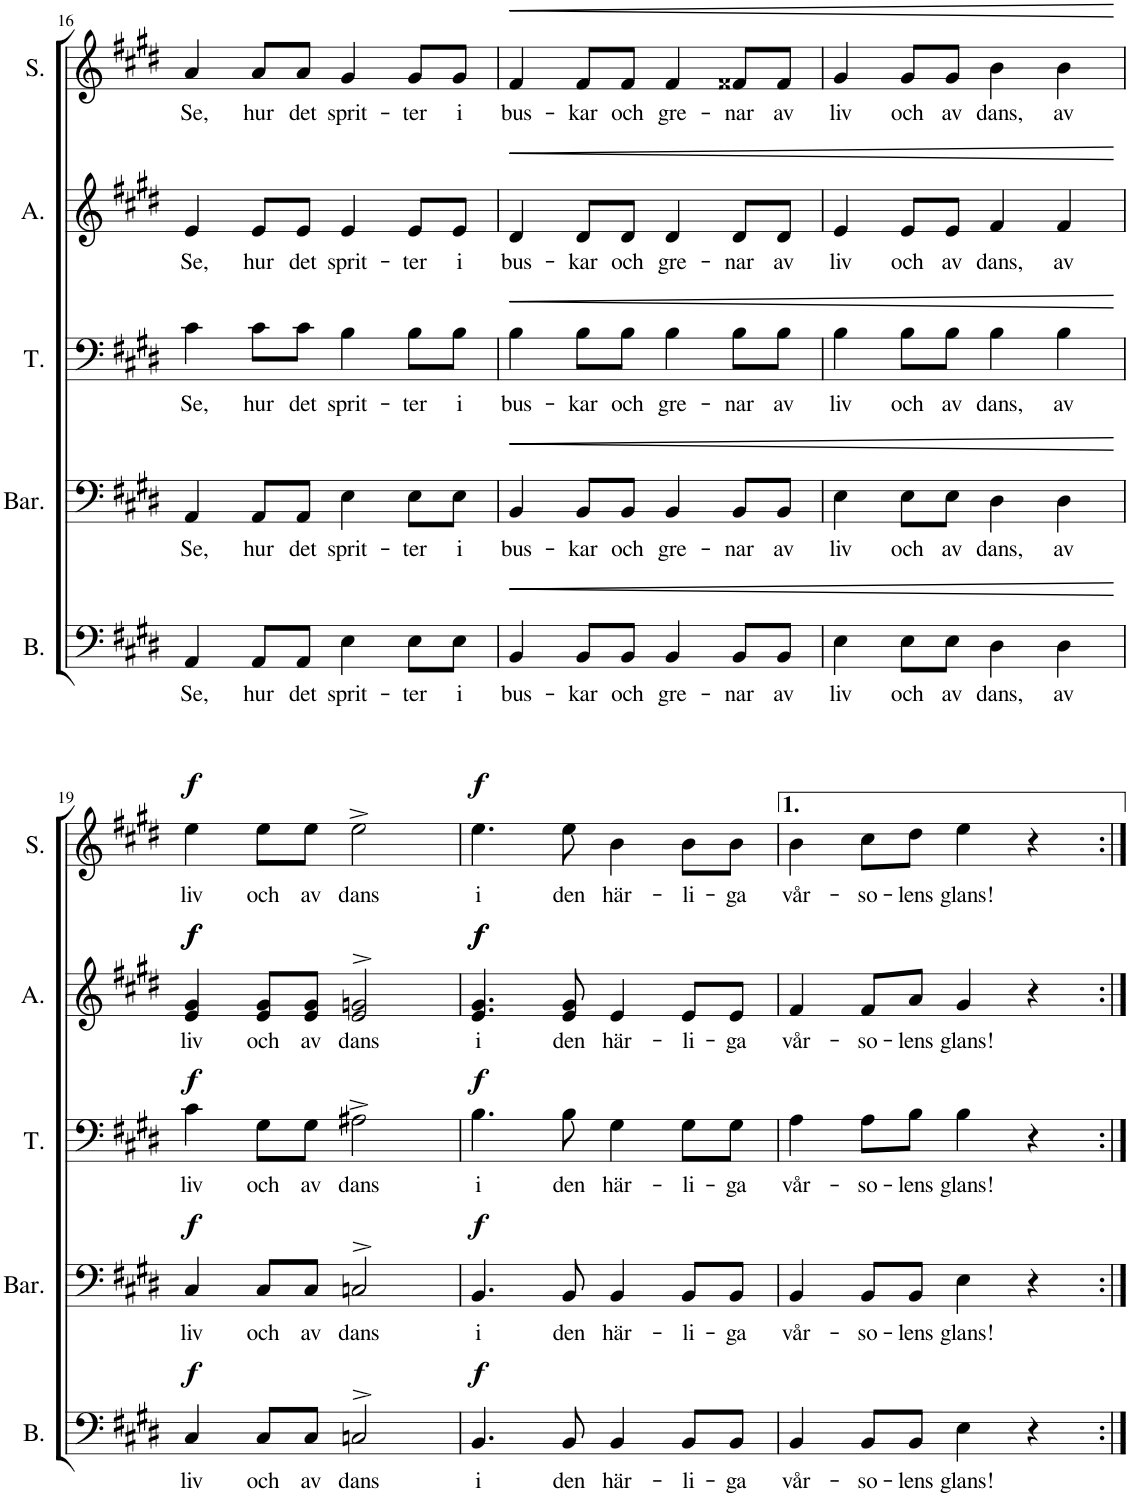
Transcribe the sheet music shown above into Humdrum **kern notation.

**kern	**text	**dynam	**kern	**text	**dynam	**kern	**text	**dynam	**kern	**text	**dynam	**kern	**text	**dynam
*part5	*part5	*part5	*part4	*part4	*part4	*part3	*part3	*part3	*part2	*part2	*part2	*part1	*part1	*part1
*staff5	*staff5	*staff5	*staff4	*staff4	*staff4	*staff3	*staff3	*staff3	*staff2	*staff2	*staff2	*staff1	*staff1	*staff1
*I"Bass	*	*	*I"Baritone	*	*	*I"Tenor	*	*	*I"Alto	*	*	*I"Soprano	*	*
*I'B.	*	*	*I'Bar.	*	*	*I'T.	*	*	*I'A.	*	*	*I'S.	*	*
!!LO:PB:g=z
*clefF4	*	*	*clefF4	*	*	*clefF4	*	*	*clefG2	*	*	*clefG2	*	*
*k[f#c#g#d#]	*	*	*k[f#c#g#d#]	*	*	*k[f#c#g#d#]	*	*	*k[f#c#g#d#]	*	*	*k[f#c#g#d#]	*	*
*M4/4	*	*	*M4/4	*	*	*M4/4	*	*	*M4/4	*	*	*M4/4	*	*
*met(c)	*	*	*met(c)	*	*	*met(c)	*	*	*met(c)	*	*	*met(c)	*	*
=16	=16	=16	=16	=16	=16	=16	=16	=16	=16	=16	=16	=16	=16	=16
!	!LO:LY:b	!	!	!LO:LY:b	!	!	!LO:LY:b	!	!	!LO:LY:b	!	!	!LO:LY:b	!
4AA/	Se,	.	4AA/	Se,	.	4c#\	Se,	.	4e/	Se,	.	4a/	Se,	.
!	!LO:LY:b	!	!	!LO:LY:b	!	!	!LO:LY:b	!	!	!LO:LY:b	!	!	!LO:LY:b	!
8AA/L	hur	.	8AA/L	hur	.	8c#\L	hur	.	8e/L	hur	.	8a/L	hur	.
!	!LO:LY:b	!	!	!LO:LY:b	!	!	!LO:LY:b	!	!	!LO:LY:b	!	!	!LO:LY:b	!
8AA/J	det	.	8AA/J	det	.	8c#\J	det	.	8e/J	det	.	8a/J	det	.
!	!LO:LY:b	!	!	!LO:LY:b	!	!	!LO:LY:b	!	!	!LO:LY:b	!	!	!LO:LY:b	!
4E\	sprit-	.	4E\	sprit-	.	4B\	sprit-	.	4e/	sprit-	.	4g#/	sprit-	.
!	!LO:LY:b	!	!	!LO:LY:b	!	!	!LO:LY:b	!	!	!LO:LY:b	!	!	!LO:LY:b	!
8E\L	-ter	.	8E\L	-ter	.	8B\L	-ter	.	8e/L	-ter	.	8g#/L	-ter	.
!	!LO:LY:b	!	!	!LO:LY:b	!	!	!LO:LY:b	!	!	!LO:LY:b	!	!	!LO:LY:b	!
8E\J	i	.	8E\J	i	.	8B\J	i	.	8e/J	i	.	8g#/J	i	.
=17	=17	=17	=17	=17	=17	=17	=17	=17	=17	=17	=17	=17	=17	=17
!	!LO:LY:b	!LO:HP:b	!	!LO:LY:b	!LO:HP:b	!	!LO:LY:b	!LO:HP:b	!	!LO:LY:b	!LO:HP:b	!	!LO:LY:b	!LO:HP:b
4BB/	bus-	<	4BB/	bus-	<	4B\	bus-	<	4d#/	bus-	<	4f#/	bus-	<
!	!LO:LY:b	!	!	!LO:LY:b	!	!	!LO:LY:b	!	!	!LO:LY:b	!	!	!LO:LY:b	!
8BB/L	-kar	.	8BB/L	-kar	.	8B\L	-kar	.	8d#/L	-kar	.	8f#/L	-kar	.
!	!LO:LY:b	!	!	!LO:LY:b	!	!	!LO:LY:b	!	!	!LO:LY:b	!	!	!LO:LY:b	!
8BB/J	och	.	8BB/J	och	.	8B\J	och	.	8d#/J	och	.	8f#/J	och	.
!	!LO:LY:b	!	!	!LO:LY:b	!	!	!LO:LY:b	!	!	!LO:LY:b	!	!	!LO:LY:b	!
4BB/	gre-	.	4BB/	gre-	.	4B\	gre-	.	4d#/	gre-	.	4f#/	gre-	.
!	!LO:LY:b	!	!	!LO:LY:b	!	!	!LO:LY:b	!	!	!LO:LY:b	!	!	!LO:LY:b	!
8BB/L	-nar	.	8BB/L	-nar	.	8B\L	-nar	.	8d#/L	-nar	.	8f##X/L	-nar	.
!	!LO:LY:b	!	!	!LO:LY:b	!	!	!LO:LY:b	!	!	!LO:LY:b	!	!	!LO:LY:b	!
8BB/J	av	.	8BB/J	av	.	8B\J	av	.	8d#/J	av	.	8f##/J	av	.
=18	=18	=18	=18	=18	=18	=18	=18	=18	=18	=18	=18	=18	=18	=18
!	!LO:LY:b	!	!	!LO:LY:b	!	!	!LO:LY:b	!	!	!LO:LY:b	!	!	!LO:LY:b	!
4E\	liv	.	4E\	liv	.	4B\	liv	.	4e/	liv	.	4g#/	liv	.
!	!LO:LY:b	!	!	!LO:LY:b	!	!	!LO:LY:b	!	!	!LO:LY:b	!	!	!LO:LY:b	!
8E\L	och	.	8E\L	och	.	8B\L	och	.	8e/L	och	.	8g#/L	och	.
!	!LO:LY:b	!	!	!LO:LY:b	!	!	!LO:LY:b	!	!	!LO:LY:b	!	!	!LO:LY:b	!
8E\J	av	.	8E\J	av	.	8B\J	av	.	8e/J	av	.	8g#/J	av	.
!	!LO:LY:b	!	!	!LO:LY:b	!	!	!LO:LY:b	!	!	!LO:LY:b	!	!	!LO:LY:b	!
4D#\	dans,	.	4D#\	dans,	.	4B\	dans,	.	4f#/	dans,	.	4b\	dans,	.
!	!LO:LY:b	!	!	!LO:LY:b	!	!	!LO:LY:b	!	!	!LO:LY:b	!	!	!LO:LY:b	!
4D#\	av	.	4D#\	av	.	4B\	av	.	4f#/	av	.	4b\	av	.
.	.	[	.	.	[	.	.	[	.	.	[	.	.	[
!!LO:LB:g=z
=19	=19	=19	=19	=19	=19	=19	=19	=19	=19	=19	=19	=19	=19	=19
!	!LO:LY:b	!LO:DY:a	!	!LO:LY:b	!LO:DY:a	!	!LO:LY:b	!LO:DY:a	!	!LO:LY:b	!LO:DY:a	!	!LO:LY:b	!
!	!	!	!	!	!	!	!	!	!	!	!LO:DY:n=1:a	!	!	!LO:DY:a
4C#/	liv	f	4C#/	liv	f	4c#\	liv	f	4e/ 4g#/	liv	f f	4ee\	liv	f
!	!LO:LY:b	!	!	!LO:LY:b	!	!	!LO:LY:b	!	!	!LO:LY:b	!	!	!LO:LY:b	!
8C#/L	och	.	8C#/L	och	.	8G#\L	och	.	8e/ 8g#/L	och	.	8ee\L	och	.
!	!LO:LY:b	!	!	!LO:LY:b	!	!	!LO:LY:b	!	!	!LO:LY:b	!	!	!LO:LY:b	!
8C#/J	av	.	8C#/J	av	.	8G#\J	av	.	8e/ 8g#/J	av	.	8ee\J	av	.
!	!LO:LY:b	!	!	!LO:LY:b	!	!	!LO:LY:b	!	!	!LO:LY:b	!	!	!LO:LY:b	!
2Cn^>/	dans	.	2Cn^>/	dans	.	2A#X^\	dans	.	2e/^> 2gn/^>	dans	.	2ee^\	dans	.
=20	=20	=20	=20	=20	=20	=20	=20	=20	=20	=20	=20	=20	=20	=20
!	!LO:LY:b	!LO:DY:a	!	!LO:LY:b	!LO:DY:a	!	!LO:LY:b	!LO:DY:a	!	!LO:LY:b	!LO:DY:a	!	!LO:LY:b	!
!	!	!	!	!	!	!	!	!	!	!	!LO:DY:n=1:a	!	!	!LO:DY:a
4.BB/	i	f	4.BB/	i	f	4.B\	i	f	4.e/ 4.g#/	i	f f	4.ee\	i	f
!	!LO:LY:b	!	!	!LO:LY:b	!	!	!LO:LY:b	!	!	!LO:LY:b	!	!	!LO:LY:b	!
8BB/	den	.	8BB/	den	.	8B\	den	.	8e/ 8g#/	den	.	8ee\	den	.
!	!LO:LY:b	!	!	!LO:LY:b	!	!	!LO:LY:b	!	!	!LO:LY:b	!	!	!LO:LY:b	!
4BB/	här-	.	4BB/	här-	.	4G#\	här-	.	4e/	här-	.	4b\	här-	.
!	!LO:LY:b	!	!	!LO:LY:b	!	!	!LO:LY:b	!	!	!LO:LY:b	!	!	!LO:LY:b	!
8BB/L	-li-	.	8BB/L	-li-	.	8G#\L	-li-	.	8e/L	-li-	.	8b\L	-li-	.
!	!LO:LY:b	!	!	!LO:LY:b	!	!	!LO:LY:b	!	!	!LO:LY:b	!	!	!LO:LY:b	!
8BB/J	-ga	.	8BB/J	-ga	.	8G#\J	-ga	.	8e/J	-ga	.	8b\J	-ga	.
=21	=21	=21	=21	=21	=21	=21	=21	=21	=21	=21	=21	=21	=21	=21
!	!LO:LY:b	!	!	!LO:LY:b	!	!	!LO:LY:b	!	!	!LO:LY:b	!	!	!LO:LY:b	!
4BB/	vår-	.	4BB/	vår-	.	4A\	vår-	.	4f#/	vår-	.	4b\	vår-	.
!	!LO:LY:b	!	!	!LO:LY:b	!	!	!LO:LY:b	!	!	!LO:LY:b	!	!	!LO:LY:b	!
8BB/L	-so-	.	8BB/L	-so-	.	8A\L	-so-	.	8f#/L	-so-	.	8cc#\L	-so-	.
!	!LO:LY:b	!	!	!LO:LY:b	!	!	!LO:LY:b	!	!	!LO:LY:b	!	!	!LO:LY:b	!
8BB/J	-lens	.	8BB/J	-lens	.	8B\J	-lens	.	8a/J	-lens	.	8dd#\J	-lens	.
!	!LO:LY:b	!	!	!LO:LY:b	!	!	!LO:LY:b	!	!	!LO:LY:b	!	!	!LO:LY:b	!
4E\	glans!	.	4E\	glans!	.	4B\	glans!	.	4g#/	glans!	.	4ee\	glans!	.
4r	.	.	4r	.	.	4r	.	.	4r	.	.	4r	.	.
=:|!	=:|!	=:|!	=:|!	=:|!	=:|!	=:|!	=:|!	=:|!	=:|!	=:|!	=:|!	=:|!	=:|!	=:|!
*-	*-	*-	*-	*-	*-	*-	*-	*-	*-	*-	*-	*-	*-	*-
